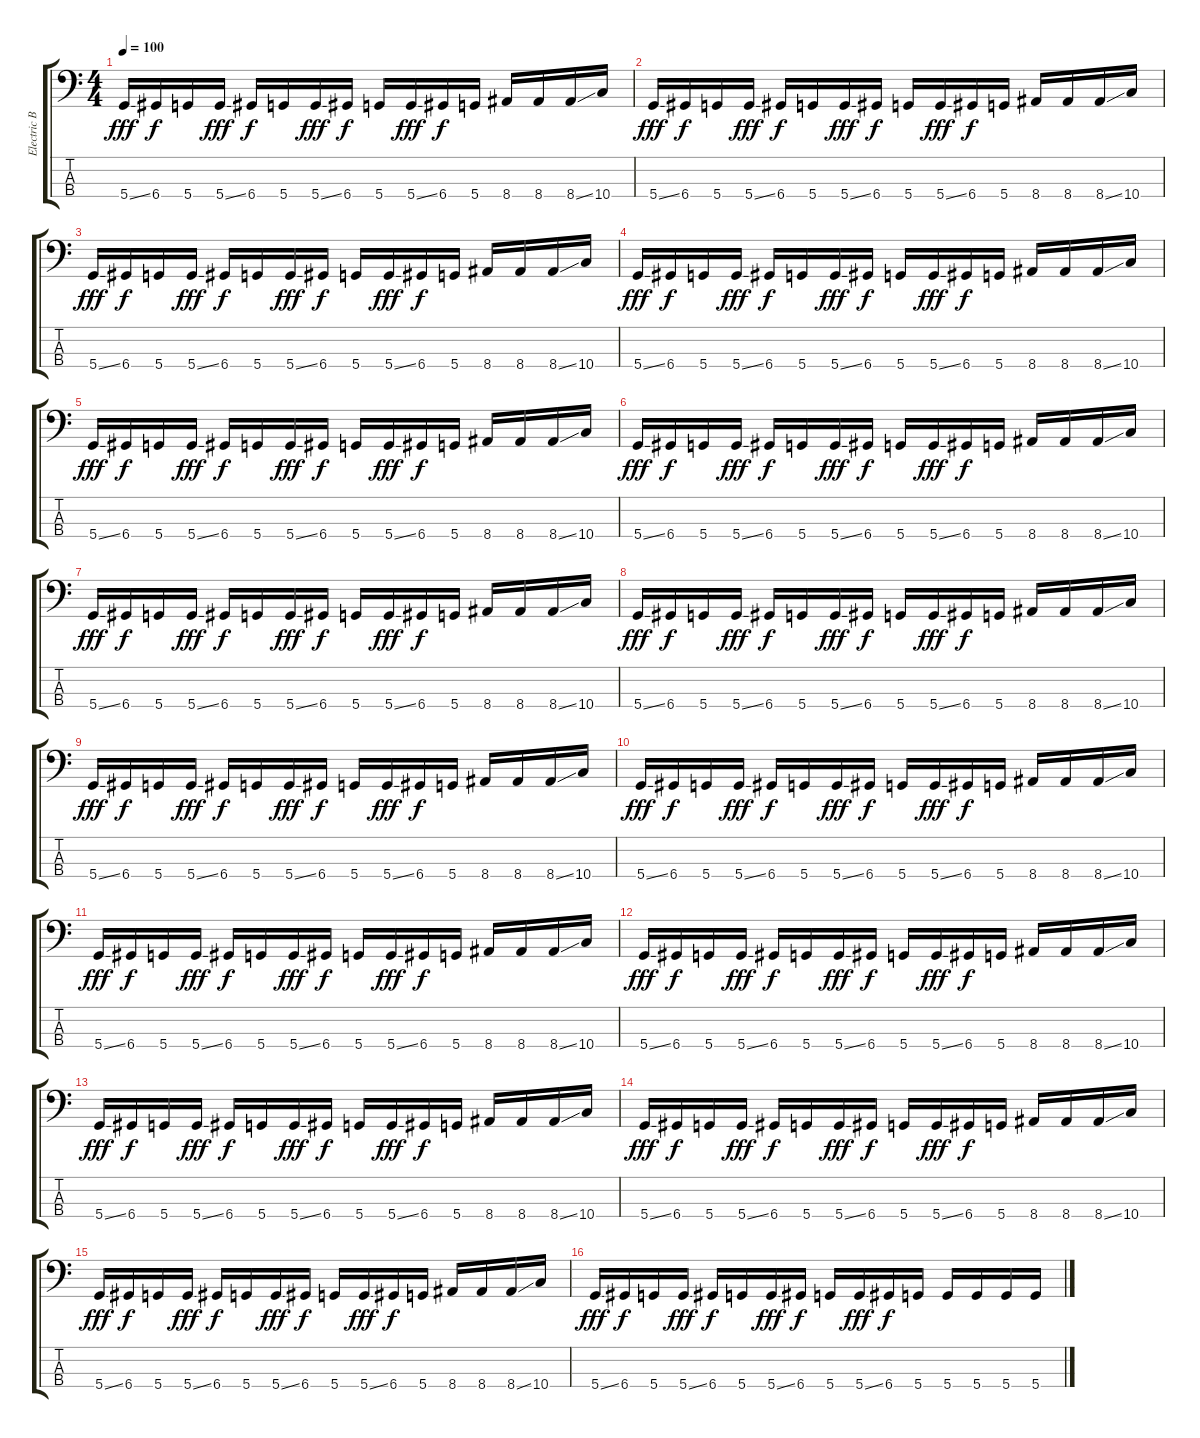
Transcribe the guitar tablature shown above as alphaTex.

\track ("Electric Bass" "Electric B") {solo instrument electricbassfinger}
\staff {score tabs}
\tuning (G2 D2 A1 D1) {hide}
\ts (4 4)
\tempo 100
\clef f4
\ks c
5.4{ss}.16{dy fff} 6.4.16{dy f} 5.4.16 5.4{ss}.16{dy fff} 6.4.16{dy f} 5.4.16 5.4{ss}.16{dy fff} 6.4.16{dy f} 5.4.16 5.4{ss}.16{dy fff} 6.4.16{dy f} 5.4.16 8.4.16 8.4.16 8.4{ss}.16 10.4.16 |
5.4{ss}.16{dy fff} 6.4.16{dy f} 5.4.16 5.4{ss}.16{dy fff} 6.4.16{dy f} 5.4.16 5.4{ss}.16{dy fff} 6.4.16{dy f} 5.4.16 5.4{ss}.16{dy fff} 6.4.16{dy f} 5.4.16 8.4.16 8.4.16 8.4{ss}.16 10.4.16 |
5.4{ss}.16{dy fff} 6.4.16{dy f} 5.4.16 5.4{ss}.16{dy fff} 6.4.16{dy f} 5.4.16 5.4{ss}.16{dy fff} 6.4.16{dy f} 5.4.16 5.4{ss}.16{dy fff} 6.4.16{dy f} 5.4.16 8.4.16 8.4.16 8.4{ss}.16 10.4.16 |
5.4{ss}.16{dy fff} 6.4.16{dy f} 5.4.16 5.4{ss}.16{dy fff} 6.4.16{dy f} 5.4.16 5.4{ss}.16{dy fff} 6.4.16{dy f} 5.4.16 5.4{ss}.16{dy fff} 6.4.16{dy f} 5.4.16 8.4.16 8.4.16 8.4{ss}.16 10.4.16 |
5.4{ss}.16{dy fff} 6.4.16{dy f} 5.4.16 5.4{ss}.16{dy fff} 6.4.16{dy f} 5.4.16 5.4{ss}.16{dy fff} 6.4.16{dy f} 5.4.16 5.4{ss}.16{dy fff} 6.4.16{dy f} 5.4.16 8.4.16 8.4.16 8.4{ss}.16 10.4.16 |
5.4{ss}.16{dy fff} 6.4.16{dy f} 5.4.16 5.4{ss}.16{dy fff} 6.4.16{dy f} 5.4.16 5.4{ss}.16{dy fff} 6.4.16{dy f} 5.4.16 5.4{ss}.16{dy fff} 6.4.16{dy f} 5.4.16 8.4.16 8.4.16 8.4{ss}.16 10.4.16 |
5.4{ss}.16{dy fff} 6.4.16{dy f} 5.4.16 5.4{ss}.16{dy fff} 6.4.16{dy f} 5.4.16 5.4{ss}.16{dy fff} 6.4.16{dy f} 5.4.16 5.4{ss}.16{dy fff} 6.4.16{dy f} 5.4.16 8.4.16 8.4.16 8.4{ss}.16 10.4.16 |
5.4{ss}.16{dy fff} 6.4.16{dy f} 5.4.16 5.4{ss}.16{dy fff} 6.4.16{dy f} 5.4.16 5.4{ss}.16{dy fff} 6.4.16{dy f} 5.4.16 5.4{ss}.16{dy fff} 6.4.16{dy f} 5.4.16 8.4.16 8.4.16 8.4{ss}.16 10.4.16 |
5.4{ss}.16{dy fff} 6.4.16{dy f} 5.4.16 5.4{ss}.16{dy fff} 6.4.16{dy f} 5.4.16 5.4{ss}.16{dy fff} 6.4.16{dy f} 5.4.16 5.4{ss}.16{dy fff} 6.4.16{dy f} 5.4.16 8.4.16 8.4.16 8.4{ss}.16 10.4.16 |
5.4{ss}.16{dy fff} 6.4.16{dy f} 5.4.16 5.4{ss}.16{dy fff} 6.4.16{dy f} 5.4.16 5.4{ss}.16{dy fff} 6.4.16{dy f} 5.4.16 5.4{ss}.16{dy fff} 6.4.16{dy f} 5.4.16 8.4.16 8.4.16 8.4{ss}.16 10.4.16 |
5.4{ss}.16{dy fff} 6.4.16{dy f} 5.4.16 5.4{ss}.16{dy fff} 6.4.16{dy f} 5.4.16 5.4{ss}.16{dy fff} 6.4.16{dy f} 5.4.16 5.4{ss}.16{dy fff} 6.4.16{dy f} 5.4.16 8.4.16 8.4.16 8.4{ss}.16 10.4.16 |
5.4{ss}.16{dy fff} 6.4.16{dy f} 5.4.16 5.4{ss}.16{dy fff} 6.4.16{dy f} 5.4.16 5.4{ss}.16{dy fff} 6.4.16{dy f} 5.4.16 5.4{ss}.16{dy fff} 6.4.16{dy f} 5.4.16 8.4.16 8.4.16 8.4{ss}.16 10.4.16 |
5.4{ss}.16{dy fff} 6.4.16{dy f} 5.4.16 5.4{ss}.16{dy fff} 6.4.16{dy f} 5.4.16 5.4{ss}.16{dy fff} 6.4.16{dy f} 5.4.16 5.4{ss}.16{dy fff} 6.4.16{dy f} 5.4.16 8.4.16 8.4.16 8.4{ss}.16 10.4.16 |
5.4{ss}.16{dy fff} 6.4.16{dy f} 5.4.16 5.4{ss}.16{dy fff} 6.4.16{dy f} 5.4.16 5.4{ss}.16{dy fff} 6.4.16{dy f} 5.4.16 5.4{ss}.16{dy fff} 6.4.16{dy f} 5.4.16 8.4.16 8.4.16 8.4{ss}.16 10.4.16 |
5.4{ss}.16{dy fff} 6.4.16{dy f} 5.4.16 5.4{ss}.16{dy fff} 6.4.16{dy f} 5.4.16 5.4{ss}.16{dy fff} 6.4.16{dy f} 5.4.16 5.4{ss}.16{dy fff} 6.4.16{dy f} 5.4.16 8.4.16 8.4.16 8.4{ss}.16 10.4.16 |
5.4{ss}.16{dy fff} 6.4.16{dy f} 5.4.16 5.4{ss}.16{dy fff} 6.4.16{dy f} 5.4.16 5.4{ss}.16{dy fff} 6.4.16{dy f} 5.4.16 5.4{ss}.16{dy fff} 6.4.16{dy f} 5.4.16 5.4.16 5.4.16 5.4.16 5.4.16
